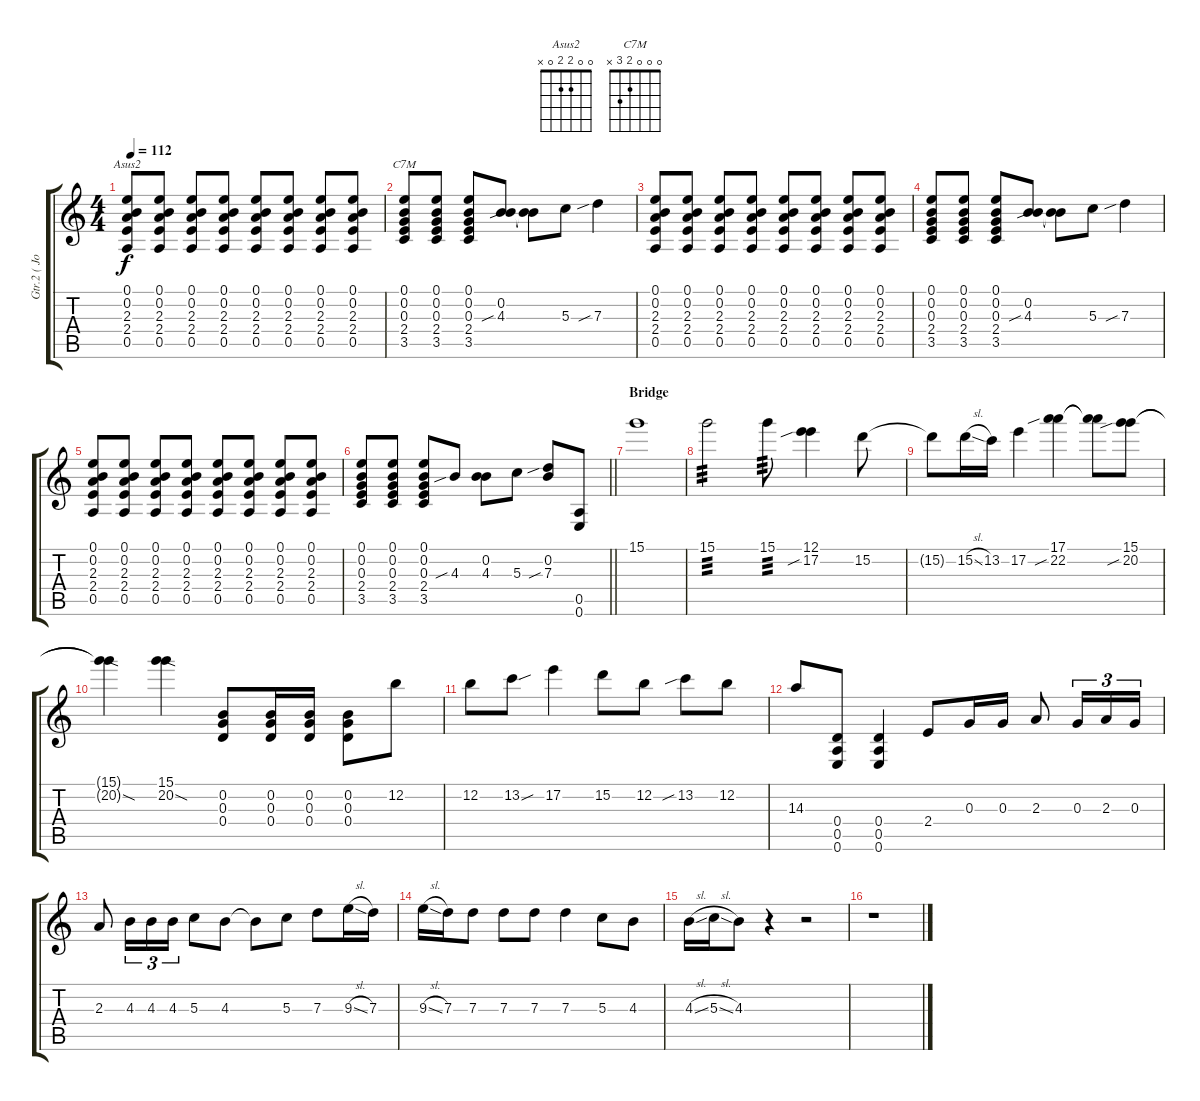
\track ("Gtr.2 ( Jonny Greenwood )" "Gtr.2 ( Jo") {instrument distortionguitar}
\staff {score tabs}
\tuning (E4 B3 G3 D3 A2 E2) {hide}
\chord ("Asus2" 0 0 2 2 0 x)
\chord ("C7M" 0 0 0 2 3 x)
\ts (4 4)
\tempo 112
\clef g2
\ks c
(0.1 0.2 2.3 2.4 0.5).8{ch "Asus2" dy f} (0.1 0.2 2.3 2.4 0.5).8 (0.1 0.2 2.3 2.4 0.5).8 (0.1 0.2 2.3 2.4 0.5).8 (0.1 0.2 2.3 2.4 0.5).8 (0.1 0.2 2.3 2.4 0.5).8 (0.1 0.2 2.3 2.4 0.5).8 (0.1 0.2 2.3 2.4 0.5).8 |
(0.1 0.2 0.3 2.4 3.5).8{ch "C7M"} (0.1 0.2 0.3 2.4 3.5).8 (0.1 0.2 0.3 2.4 3.5).8 (0.2 4.3{sib}).8 (0.2{t} 4.3{t}).8 5.3.8 7.3{sib}.4 |
(0.1 0.2 2.3 2.4 0.5).8 (0.1 0.2 2.3 2.4 0.5).8 (0.1 0.2 2.3 2.4 0.5).8 (0.1 0.2 2.3 2.4 0.5).8 (0.1 0.2 2.3 2.4 0.5).8 (0.1 0.2 2.3 2.4 0.5).8 (0.1 0.2 2.3 2.4 0.5).8 (0.1 0.2 2.3 2.4 0.5).8 |
(0.1 0.2 0.3 2.4 3.5).8 (0.1 0.2 0.3 2.4 3.5).8 (0.1 0.2 0.3 2.4 3.5).8 (0.2 4.3{sib}).8 (0.2{t} 4.3{t}).8 5.3.8 7.3{sib}.4 |
(0.1 0.2 2.3 2.4 0.5).8 (0.1 0.2 2.3 2.4 0.5).8 (0.1 0.2 2.3 2.4 0.5).8 (0.1 0.2 2.3 2.4 0.5).8 (0.1 0.2 2.3 2.4 0.5).8 (0.1 0.2 2.3 2.4 0.5).8 (0.1 0.2 2.3 2.4 0.5).8 (0.1 0.2 2.3 2.4 0.5).8 |
\barLineRight lightlight
(0.1 0.2 0.3 2.4 3.5).8 (0.1 0.2 0.3 2.4 3.5).8 (0.1 0.2 0.3 2.4 3.5).8 4.3{sib}.8 (0.2 4.3).8 5.3.8 (0.2 7.3{sib}).8 (0.5 0.6).8 |
\section ("" "Bridge")
15.1.1 |
15.1.2{tp 3} 15.1.8{tp 3} (12.1 17.2{sib}).4 15.2.8 |
15.2{t}.8 15.2{sl}.16 13.2.16 17.2.4 (17.1 22.2{sib}).4 (17.1{t} 22.2{t}).8 (15.1 20.2{sib}).8 |
(15.1{t} 20.2{sod t}).4 (15.1 20.2{sod}).4 (0.2 0.3 0.4).8 (0.2 0.3 0.4).16 (0.2 0.3 0.4).16 (0.2 0.3 0.4).8 12.2.8 |
12.2.8 13.2{sou}.8 17.2.4 15.2.8 12.2.8 13.2{sib}.8 12.2.8 |
14.3.8 (0.4 0.5 0.6).8 (0.4 0.5 0.6).4 2.4.8 0.3.16 0.3.16 2.3.8 0.3.16{tu (3 2)} 2.3.16{tu (3 2)} 0.3.16{tu (3 2)} |
2.3.8 4.3.16{tu (3 2)} 4.3.16{tu (3 2)} 4.3.16{tu (3 2)} 5.3.8 4.3.8 4.3{t}.8 5.3.8 7.3.8 9.3{sl}.16 7.3.16 |
9.3{sl}.16 7.3.16 7.3.8 7.3.8 7.3.8 7.3.4 5.3.8 4.3.8 |
4.3{sl}.16 5.3{sl}.16 4.3.8 r.4 r.2 |
r.1
